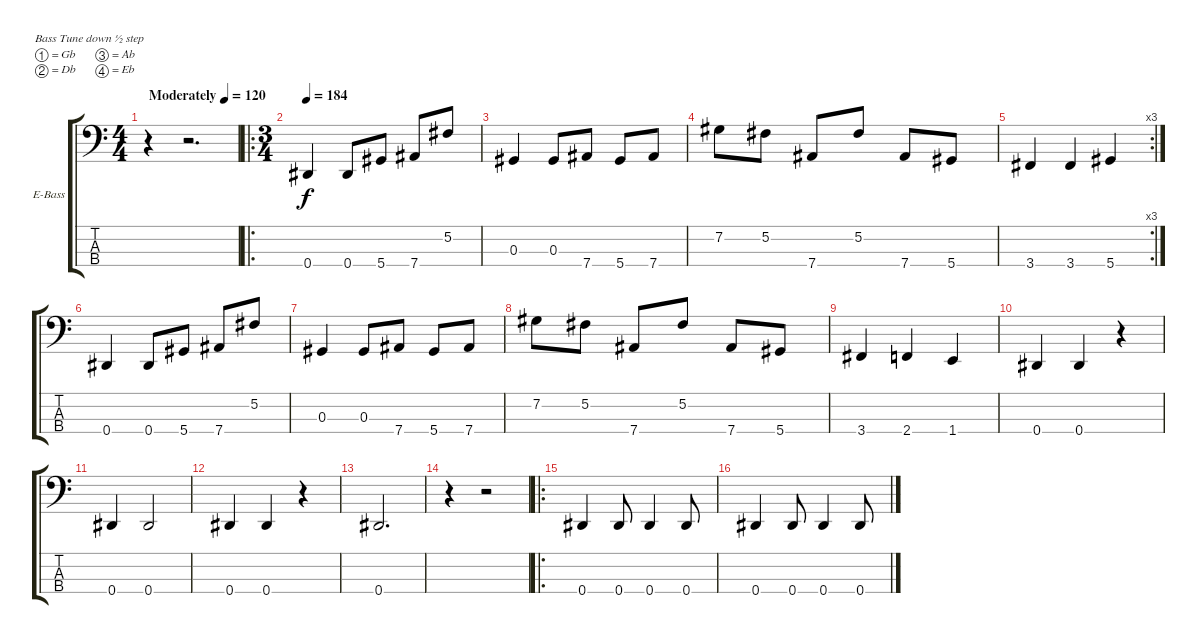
\bracketExtendMode groupsimilarinstruments
\firstSystemTrackNameOrientation horizontal
\otherSystemsTrackNameOrientation horizontal
\track ("Bass" "E-Bass") {instrument electricbassfinger}
\staff {score tabs}
\tuning (Gb2 Db2 Ab1 Eb1)
\ts (4 4)
\beaming (8 2 2 2 2)
\tempo (120 "Moderately")
\clef f4
\ks c
r.4{dy f instrument electricbassfinger} r.2{d} |
\ro
\ts (3 4)
\beaming (8 2 2 2)
\tempo 184
0.4.4 0.4.8 5.4.8 7.4.8 5.2.8 |
0.3.4 0.3.8 7.4.8 5.4.8 7.4.8 |
7.2.8 5.2.8 7.4.8 5.2.8 7.4.8 5.4.8 |
\rc 3
3.4.4 3.4.4 5.4.4 |
0.4.4 0.4.8 5.4.8 7.4.8 5.2.8 |
0.3.4 0.3.8 7.4.8 5.4.8 7.4.8 |
7.2.8 5.2.8 7.4.8 5.2.8 7.4.8 5.4.8 |
3.4.4 2.4.4 1.4.4 |
0.4.4 0.4.4 r.4 |
0.4.4 0.4.2 |
0.4.4 0.4.4 r.4 |
0.4.2{d} |
r.4 r.2 |
\ro
0.4.4 0.4.8 0.4.4 0.4.8 |
0.4.4 0.4.8 0.4.4 0.4.8
